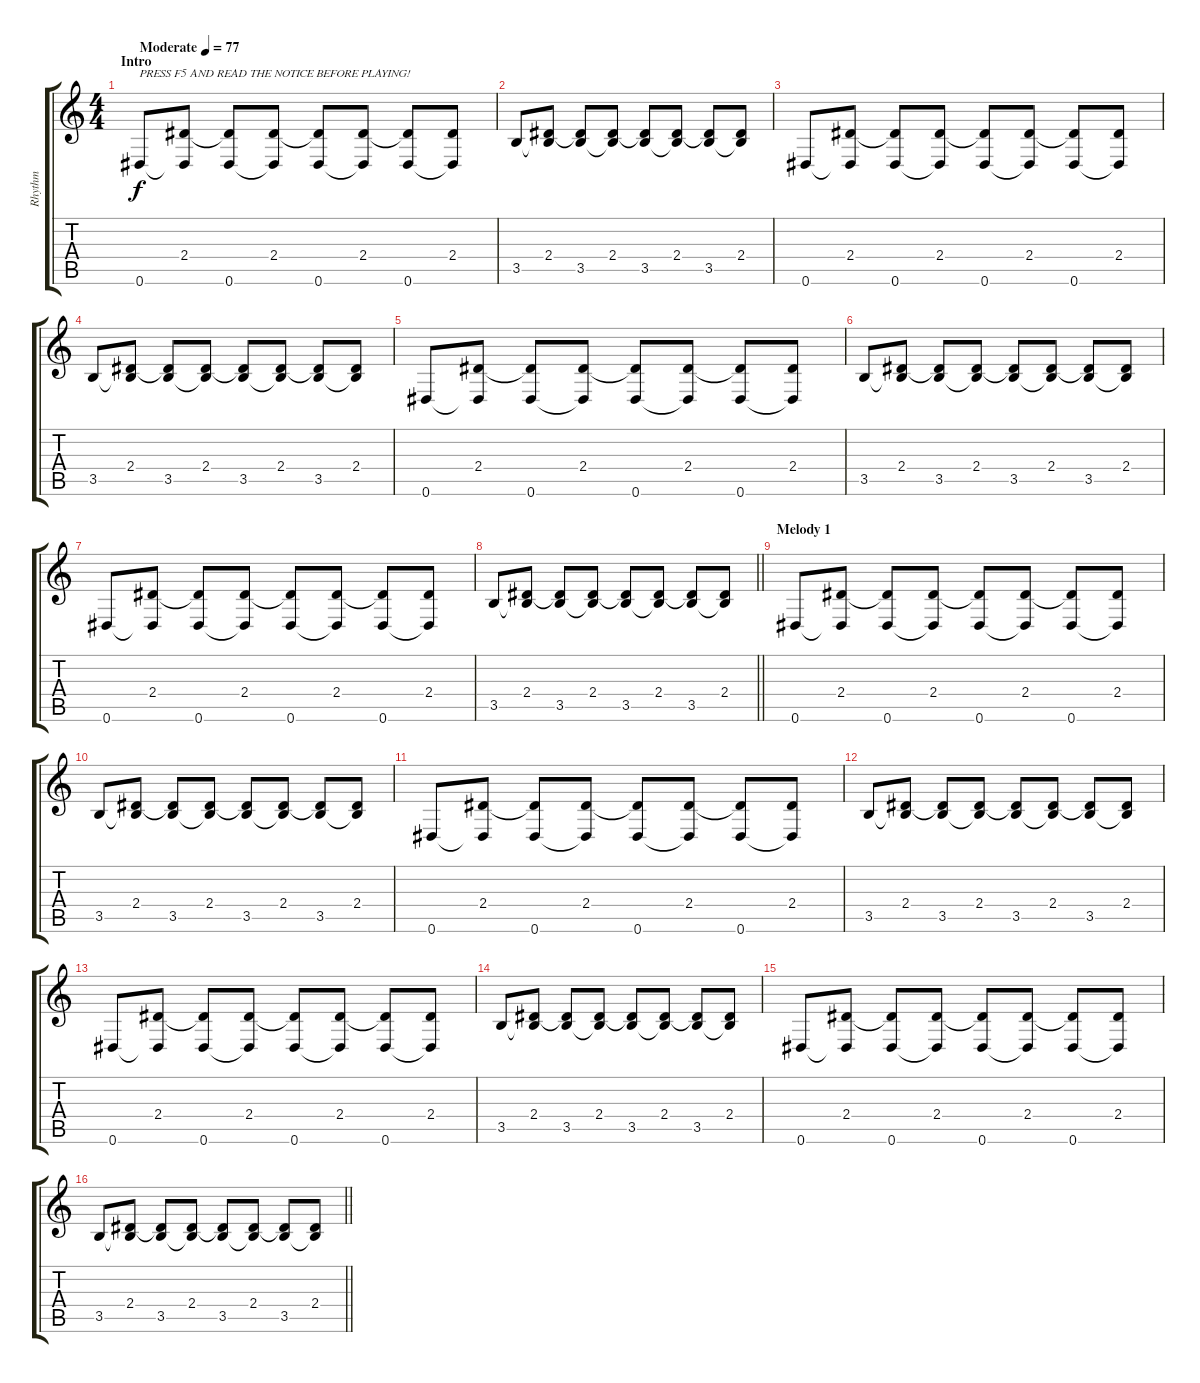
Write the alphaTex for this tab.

\track ("Rhythm" "Rhythm") {instrument distortionguitar}
\staff {score tabs}
\tuning (Eb4 Bb3 Gb3 Db3 Ab2 Eb2) {hide}
\ts (4 4)
\section ("" "Intro")
\tempo (77 "Moderate")
\clef g2
\ks c
0.6.8{txt "PRESS F5 AND READ THE NOTICE BEFORE PLAYING!" dy f instrument distortionguitar} (2.4 0.6{t}).8 (2.4{t} 0.6).8 (2.4 0.6{t}).8 (2.4{t} 0.6).8 (2.4 0.6{t}).8 (2.4{t} 0.6).8 (2.4 0.6{t}).8 |
3.5.8 (2.4 3.5{t}).8 (2.4{t} 3.5).8 (2.4 3.5{t}).8 (2.4{t} 3.5).8 (2.4 3.5{t}).8 (2.4{t} 3.5).8 (2.4 3.5{t}).8 |
0.6.8 (2.4 0.6{t}).8 (2.4{t} 0.6).8 (2.4 0.6{t}).8 (2.4{t} 0.6).8 (2.4 0.6{t}).8 (2.4{t} 0.6).8 (2.4 0.6{t}).8 |
3.5.8 (2.4 3.5{t}).8 (2.4{t} 3.5).8 (2.4 3.5{t}).8 (2.4{t} 3.5).8 (2.4 3.5{t}).8 (2.4{t} 3.5).8 (2.4 3.5{t}).8 |
0.6.8 (2.4 0.6{t}).8 (2.4{t} 0.6).8 (2.4 0.6{t}).8 (2.4{t} 0.6).8 (2.4 0.6{t}).8 (2.4{t} 0.6).8 (2.4 0.6{t}).8 |
3.5.8 (2.4 3.5{t}).8 (2.4{t} 3.5).8 (2.4 3.5{t}).8 (2.4{t} 3.5).8 (2.4 3.5{t}).8 (2.4{t} 3.5).8 (2.4 3.5{t}).8 |
0.6.8 (2.4 0.6{t}).8 (2.4{t} 0.6).8 (2.4 0.6{t}).8 (2.4{t} 0.6).8 (2.4 0.6{t}).8 (2.4{t} 0.6).8 (2.4 0.6{t}).8 |
\barLineRight lightlight
3.5.8 (2.4 3.5{t}).8 (2.4{t} 3.5).8 (2.4 3.5{t}).8 (2.4{t} 3.5).8 (2.4 3.5{t}).8 (2.4{t} 3.5).8 (2.4 3.5{t}).8 |
\section ("" "Melody 1")
0.6.8 (2.4 0.6{t}).8 (2.4{t} 0.6).8 (2.4 0.6{t}).8 (2.4{t} 0.6).8 (2.4 0.6{t}).8 (2.4{t} 0.6).8 (2.4 0.6{t}).8 |
3.5.8 (2.4 3.5{t}).8 (2.4{t} 3.5).8 (2.4 3.5{t}).8 (2.4{t} 3.5).8 (2.4 3.5{t}).8 (2.4{t} 3.5).8 (2.4 3.5{t}).8 |
0.6.8 (2.4 0.6{t}).8 (2.4{t} 0.6).8 (2.4 0.6{t}).8 (2.4{t} 0.6).8 (2.4 0.6{t}).8 (2.4{t} 0.6).8 (2.4 0.6{t}).8 |
3.5.8 (2.4 3.5{t}).8 (2.4{t} 3.5).8 (2.4 3.5{t}).8 (2.4{t} 3.5).8 (2.4 3.5{t}).8 (2.4{t} 3.5).8 (2.4 3.5{t}).8 |
0.6.8 (2.4 0.6{t}).8 (2.4{t} 0.6).8 (2.4 0.6{t}).8 (2.4{t} 0.6).8 (2.4 0.6{t}).8 (2.4{t} 0.6).8 (2.4 0.6{t}).8 |
3.5.8 (2.4 3.5{t}).8 (2.4{t} 3.5).8 (2.4 3.5{t}).8 (2.4{t} 3.5).8 (2.4 3.5{t}).8 (2.4{t} 3.5).8 (2.4 3.5{t}).8 |
0.6.8 (2.4 0.6{t}).8 (2.4{t} 0.6).8 (2.4 0.6{t}).8 (2.4{t} 0.6).8 (2.4 0.6{t}).8 (2.4{t} 0.6).8 (2.4 0.6{t}).8 |
\barLineRight lightlight
3.5.8 (2.4 3.5{t}).8 (2.4{t} 3.5).8 (2.4 3.5{t}).8 (2.4{t} 3.5).8 (2.4 3.5{t}).8 (2.4{t} 3.5).8 (2.4 3.5{t}).8
